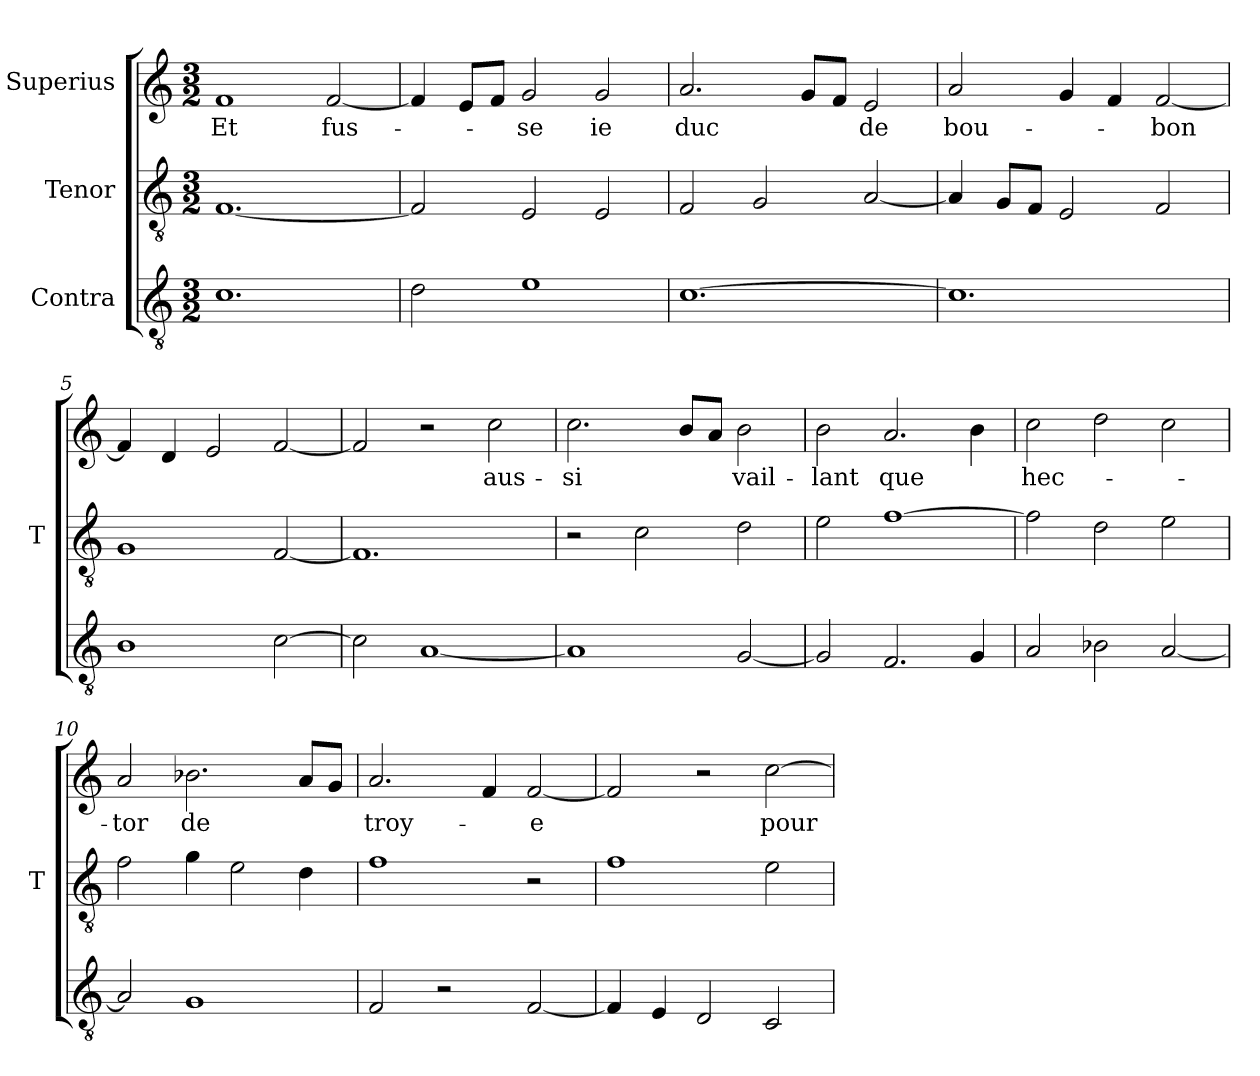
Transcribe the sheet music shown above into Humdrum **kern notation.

**kern	**kern	**kern	**text
*part3	*part2	*part1	*part1
*staff3	*staff2	*staff1	*staff1
*I"Contra	*I"Tenor	*I"Superius	*
*	*I'T	*	*
*clefGv2	*clefGv2	*clefG2	*
*M3/2	*M3/2	*M3/2	*
=1	=1	=1	=1
1.c	[1.F	1f	-Et
.	.	[2f	fus-
=2	=2	=2	=2
2d	2F]	4f]	.
.	.	8e/L	.
.	.	8f/J	.
1e	2E	2g	-se
.	2E	2g	-ie
=3	=3	=3	=3
[1.c	2F	2.a	-duc
.	2G	.	.
.	.	8g/L	.
.	.	8f/J	.
.	[2A	2e	-de
=4	=4	=4	=4
1.c]	4A]	2a	bou-
.	8G/L	.	.
.	8F/J	.	.
.	2E	4g	.
.	.	4f	.
.	2F	[2f	-bon
=5	=5	=5	=5
1B	1G	4f]	.
.	.	4d	.
.	.	2e	.
[2c	[2F	[2f	.
=6	=6	=6	=6
2c]	1.F]	2f]	.
[1A	.	2r	.
.	.	2cc	aus-
=7	=7	=7	=7
1A]	2r	2.cc	-si
.	2c	.	.
.	.	8b/L	.
.	.	8a/J	.
[2G	2d	2b	vail-
=8	=8	=8	=8
2G]	2e	2b	-lant
2.F	[1f	2.a	-que
4G	.	4b	.
=9	=9	=9	=9
2A	2f]	2cc	hec-
2B-X	2d	2dd	.
[2A	2e	2cc	.
=10	=10	=10	=10
2A]	2f	2a	-tor
1G	4g	2.b-X	-de
.	2e	.	.
.	4d	8a/L	.
.	.	8g/J	.
=11	=11	=11	=11
2F	1f	2.a	troy-
2r	.	.	.
.	.	4f	.
[2F	2r	[2f	-e
=12	=12	=12	=12
4F]	1f	2f]	.
4E	.	.	.
2D	.	2r	.
2C	2e	[2cc	-pour
=	=	=	=
*-	*-	*-	*-
